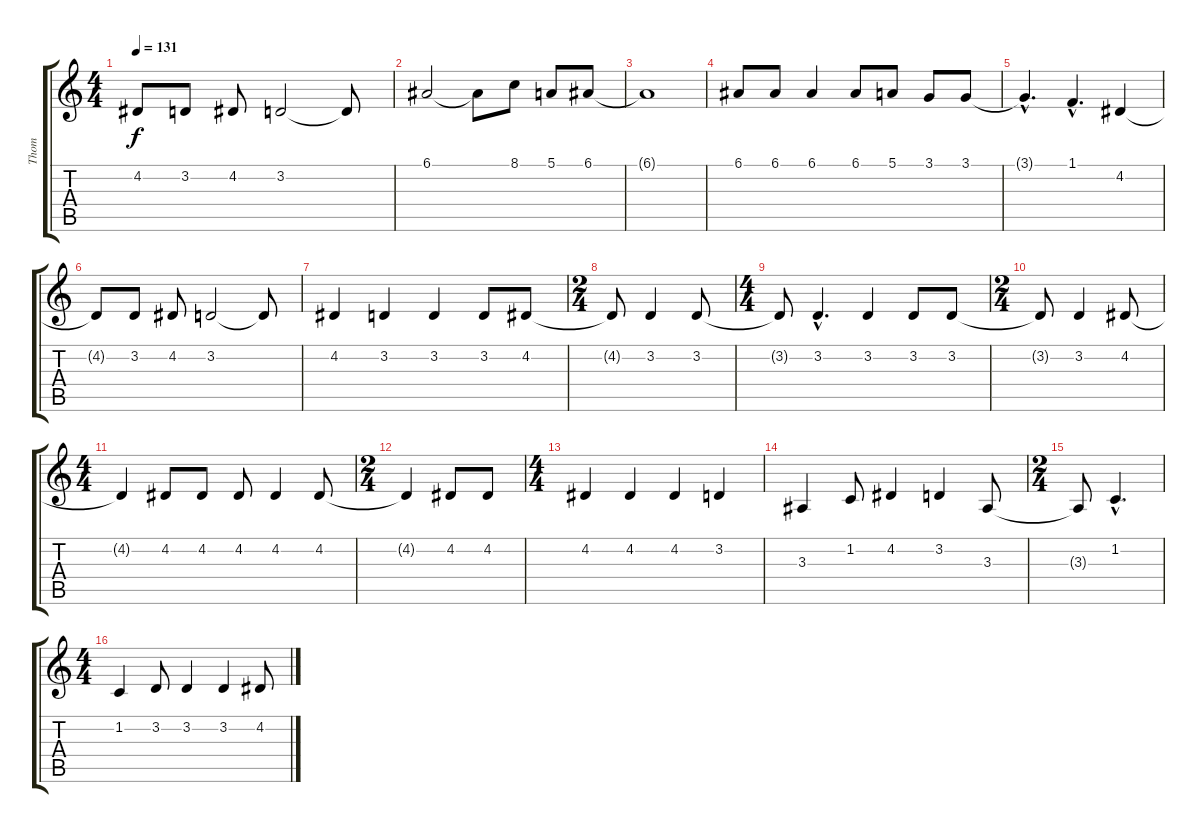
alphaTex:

\track ("Thom" "Thom") {instrument electricgrandpiano}
\staff {score tabs}
\tuning (E4 B3 G3 D3 A2 E2) {hide}
\ts (4 4)
\tempo 131
\clef g2
\ks c
4.2{t}.8{dy f} 3.2.8 4.2.8 3.2.2 3.2{t}.8 |
6.1.2 6.1{t}.8 8.1.8 5.1.8 6.1.8 |
6.1{t}.1 |
6.1.8 6.1.8 6.1.4 6.1.8 5.1.8 3.1.8 3.1.8 |
3.1{hac t}.4{d} 1.1{hac}.4{d} 4.2.4 |
4.2{t}.8 3.2.8 4.2.8 3.2.2 3.2{t}.8 |
4.2.4 3.2.4 3.2.4 3.2.8 4.2.8 |
\ts (2 4)
4.2{t}.8 3.2.4 3.2.8 |
\ts (4 4)
3.2{t}.8 3.2{hac}.4{d} 3.2.4 3.2.8 3.2.8 |
\ts (2 4)
3.2{t}.8 3.2.4 4.2.8 |
\ts (4 4)
4.2{t}.4 4.2.8 4.2.8 4.2.8 4.2.4 4.2.8 |
\ts (2 4)
4.2{t}.4 4.2.8 4.2.8 |
\ts (4 4)
4.2.4 4.2.4 4.2.4 3.2.4 |
3.3.4 1.2.8 4.2.4 3.2.4 3.3.8 |
\ts (2 4)
3.3{t}.8 1.2{hac}.4{d} |
\ts (4 4)
1.2.4 3.2.8 3.2.4 3.2.4 4.2.8
